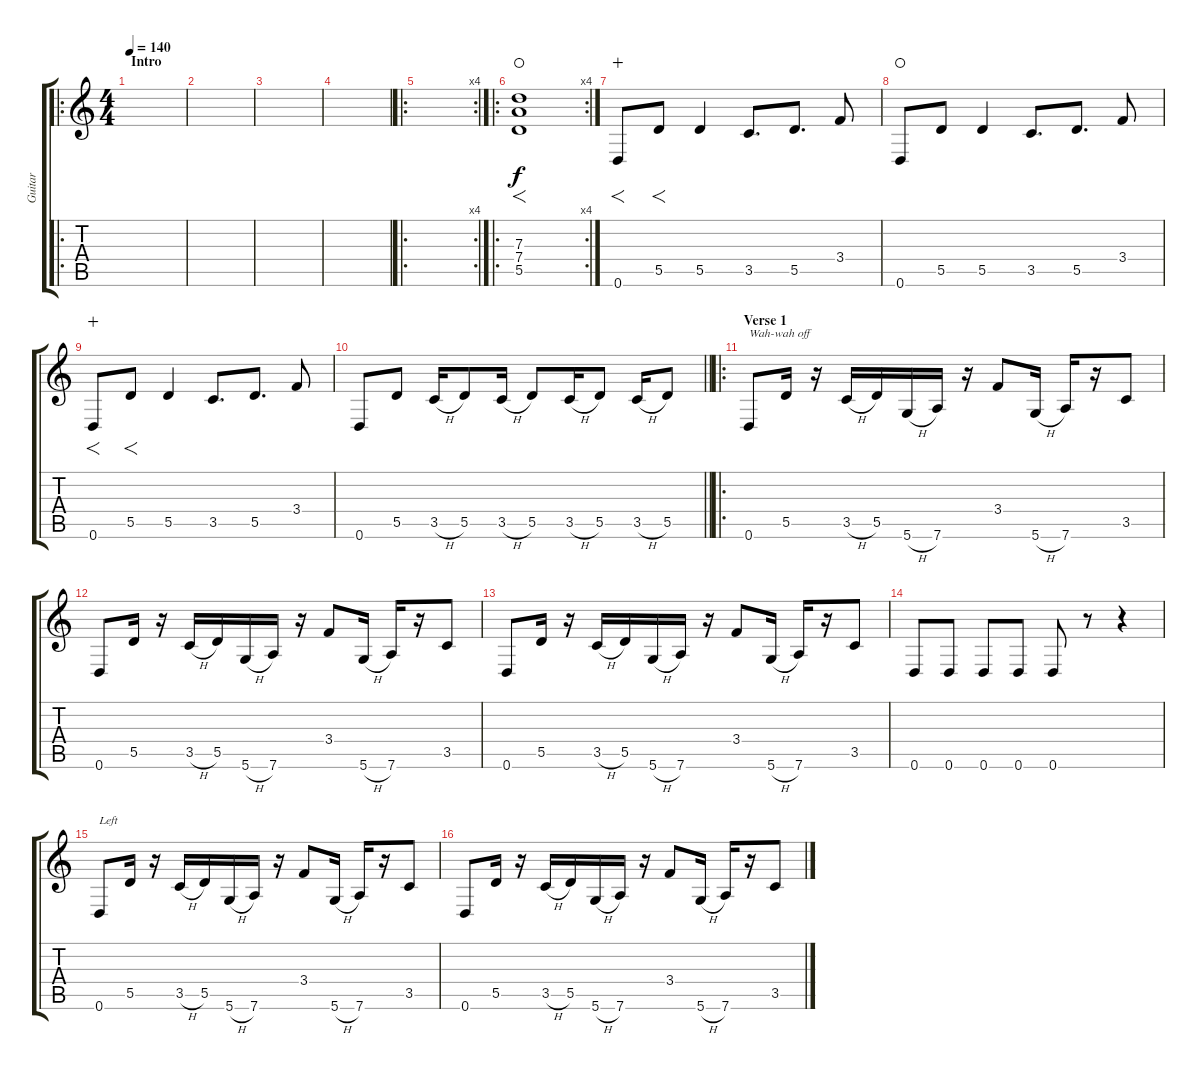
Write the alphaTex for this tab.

\track ("Guitar" "Guitar") {instrument overdrivenguitar}
\staff {score tabs}
\tuning (E4 B3 G3 D3 A2 D2) {hide}
\ro
\ts (4 4)
\section ("" "Intro")
\tempo 140
\clef g2
\ks c
|
|
|
|
\ro
\rc 4
|
\ro
\rc 4
(7.3 7.4 5.5).1{f waho} |
0.6.8{f wahc} 5.5.8{f} 5.5.4 3.5.8{d} 5.5.8{d} 3.4.8 |
0.6.8{waho} 5.5.8 5.5.4 3.5.8{d} 5.5.8{d} 3.4.8 |
0.6.8{f wahc} 5.5.8{f} 5.5.4 3.5.8{d} 5.5.8{d} 3.4.8 |
\barLineRight lightlight
0.6.8 5.5.8 3.5{h}.16 5.5.8 3.5{h}.16 5.5.8 3.5{h}.16 5.5.8 3.5{h}.16 5.5.8 |
\ro
\section ("" "Verse 1")
0.6.8{txt "Wah-wah off" balance 8} 5.5.16 r.16 3.5{h}.16 5.5.16 5.6{h}.16 7.6.16 r.16 3.4.8 5.6{h}.16 7.6.16 r.16 3.5.8 |
0.6.8 5.5.16 r.16 3.5{h}.16 5.5.16 5.6{h}.16 7.6.16 r.16 3.4.8 5.6{h}.16 7.6.16 r.16 3.5.8 |
0.6.8 5.5.16 r.16 3.5{h}.16 5.5.16 5.6{h}.16 7.6.16 r.16 3.4.8 5.6{h}.16 7.6.16 r.16 3.5.8 |
0.6.8 0.6.8 0.6.8 0.6.8 0.6.8 r.8 r.4 |
0.6.8{txt "Left" balance 3} 5.5.16 r.16 3.5{h}.16 5.5.16 5.6{h}.16 7.6.16 r.16 3.4.8 5.6{h}.16 7.6.16 r.16 3.5.8 |
0.6.8 5.5.16 r.16 3.5{h}.16 5.5.16 5.6{h}.16 7.6.16 r.16 3.4.8 5.6{h}.16 7.6.16 r.16 3.5.8
